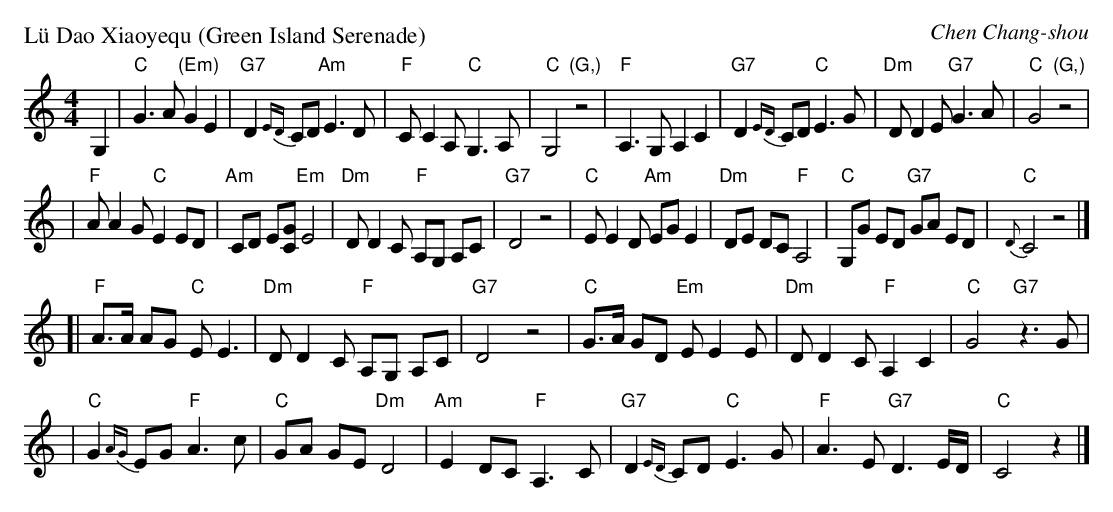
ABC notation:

X:1
P: L\"u Dao Xiaoyequ (Green Island Serenade)
C: Chen Chang-shou
M: 4/4
L: 1/8
K: C
G,2 \
| "C"G3 A "(Em)"G2 E2 | "G7"D2 {ED}CD "Am"E3 D \
| "F"CC2 A, "C"G,3 A, | "C"G,4 "(G,)"z4 \
| "F"A,3 G, A,2 C2 | "G7"D2 {ED}CD "C"E3 G \
| "Dm"DD2 E "G7"G3 A | "C"G4 "(G,)"z4 |
| "F"AA2 G "C"E2 ED | "Am"CD E[GC] "Em"E4 \
| "Dm"DD2 C "F"A,G, A,C | "G7"D4 z4 \
| "C"EE2 D "Am"EG E2 | "Dm"DE DC "F"A,4 \
| "C"G,G ED "G7"GA ED | "C"{D}C4 z4 |]
[|"F"A>A AG "C"E E3 | "Dm"DD2 C "F"A,G, A,C | "G7"D4 z4 \
| "C"G>A GD "Em"EE2 E | "Dm"DD2 C "F"A,2 C2 | "C"G4 "G7"z3G |
| "C"G2 {AG}EG "F"A3 c | "C"GA GE "Dm"D4 \
| "Am"E2 DC "F"A,3 C | "G7"D2 {ED}CD "C"E3G \
| "F"A3 E "G7"D3 E/D/ | "C"C4 z2 |]
